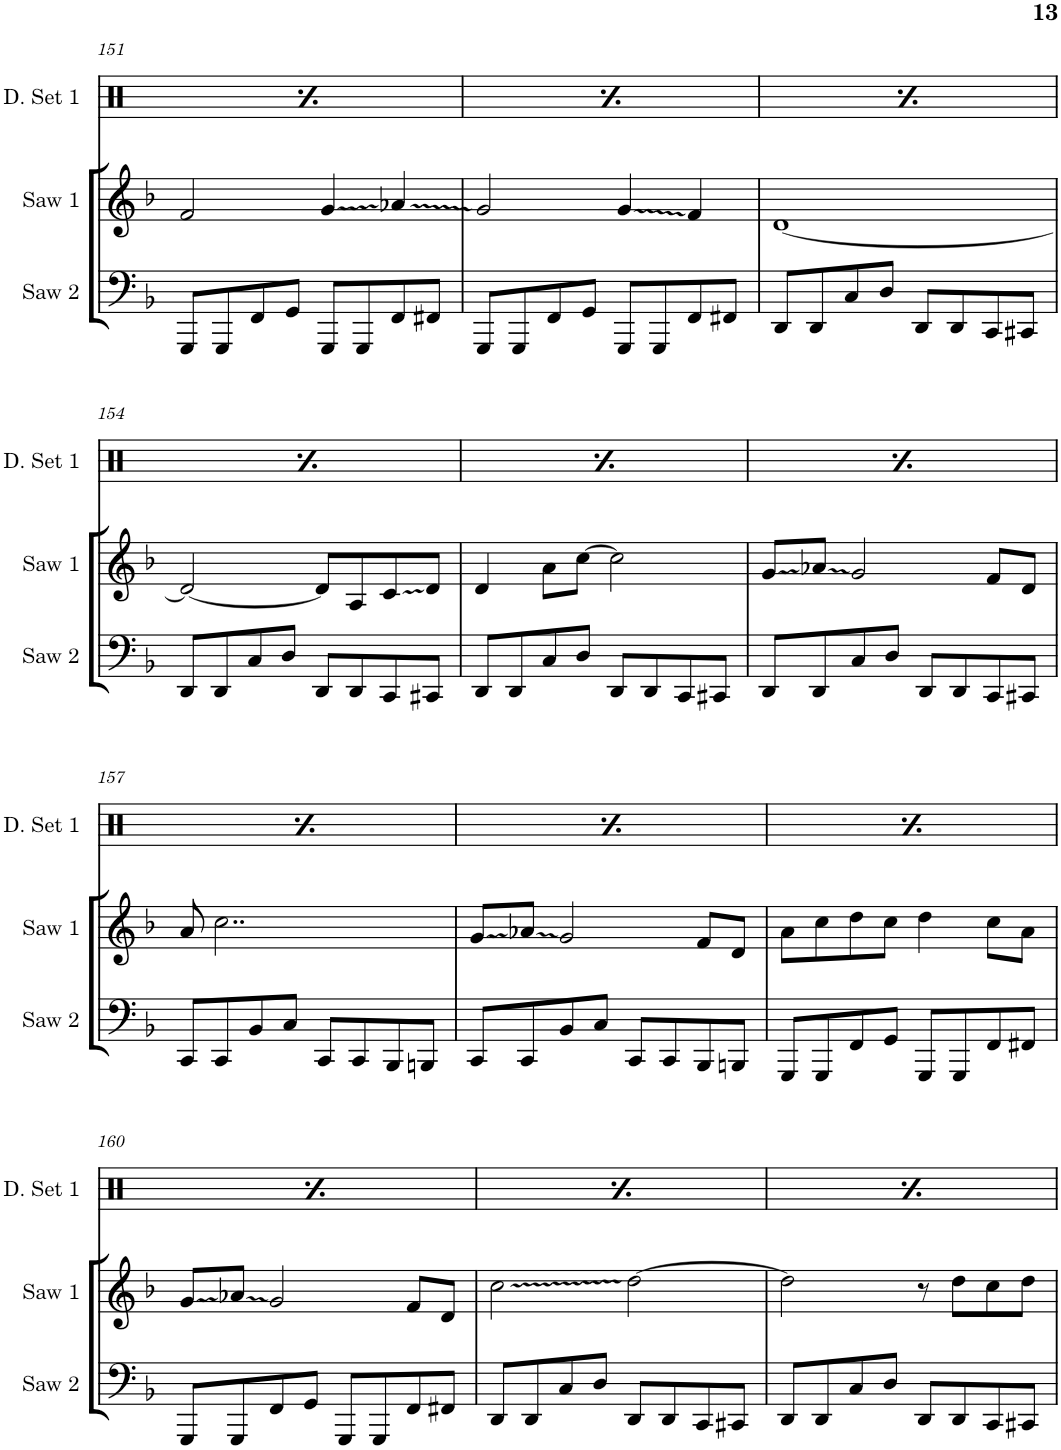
**kern	**kern	**kern
*part3	*part2	*part1
*staff3	*staff2	*staff1
*I"Saw Synthesizer 2	*I"Saw Synthesizer 1	*I"Drumset 1
*I'Saw 2	*I'Saw 1	*I'D. Set 1
!!LO:PB:g=z
*clefF4	*clefG2	*clefX
*k[b-]	*k[b-]	*k[]
*M4/4	*M4/4	*M4/4
*met(c)	*met(c)	*met(c)
=151	=151	=151
8GGG/L	2f/	8Rcc\L
8GGG/	.	16Rcc\L
.	.	16Rcc\JJ
8FF/	.	4Rcc/
8GG/J	.	.
8GGG/L	4g/	8Rcc\L
8GGG/	.	16Rcc\L
.	.	16Rcc\JJ
8FF/	4a-X/	4Rcc/
8FF#X/J	.	.
=152	=152	=152
8GGG/L	2g/	8Rcc\L
8GGG/	.	16Rcc\L
.	.	16Rcc\JJ
8FF/	.	4Rcc/
8GG/J	.	.
8GGG/L	4g/	8Rcc\L
8GGG/	.	16Rcc\L
.	.	16Rcc\JJ
8FF/	4f/	4Rcc/
8FF#X/J	.	.
=153	=153	=153
8DD/L	[1d	8Rcc\L
8DD/	.	16Rcc\L
.	.	16Rcc\JJ
8C/	.	4Rcc/
8D/J	.	.
8DD/L	.	8Rcc\L
8DD/	.	16Rcc\L
.	.	16Rcc\JJ
8CC/	.	4Rcc/
8CC#X/J	.	.
!!LO:LB:g=z
=154	=154	=154
8DD/L	2d/_	8Rcc\L
8DD/	.	16Rcc\L
.	.	16Rcc\JJ
8C/	.	4Rcc/
8D/J	.	.
8DD/L	8d/L]	8Rcc\L
8DD/	8A/	16Rcc\L
.	.	16Rcc\JJ
8CC/	8c/	4Rcc/
8CC#X/J	8d/J	.
=155	=155	=155
8DD/L	4d/	8Rcc\L
8DD/	.	16Rcc\L
.	.	16Rcc\JJ
8C/	8a\L	4Rcc/
8D/J	[8cc\J	.
8DD/L	2cc\]	8Rcc\L
8DD/	.	16Rcc\L
.	.	16Rcc\JJ
8CC/	.	4Rcc/
8CC#X/J	.	.
=156	=156	=156
8DD/L	8g/L	8Rcc\L
8DD/	8a-X/J	16Rcc\L
.	.	16Rcc\JJ
8C/	2g/	4Rcc/
8D/J	.	.
8DD/L	.	8Rcc\L
8DD/	.	16Rcc\L
.	.	16Rcc\JJ
8CC/	8f/L	4Rcc/
8CC#X/J	8d/J	.
!!LO:LB:g=z
=157	=157	=157
8CC/L	8a/	8Rcc\L
8CC/	2..cc\	16Rcc\L
.	.	16Rcc\JJ
8BB-/	.	4Rcc/
8C/J	.	.
8CC/L	.	8Rcc\L
8CC/	.	16Rcc\L
.	.	16Rcc\JJ
8BBB-/	.	4Rcc/
8BBBn/J	.	.
=158	=158	=158
8CC/L	8g/L	8Rcc\L
8CC/	8a-X/J	16Rcc\L
.	.	16Rcc\JJ
8BB-/	2g/	4Rcc/
8C/J	.	.
8CC/L	.	8Rcc\L
8CC/	.	16Rcc\L
.	.	16Rcc\JJ
8BBB-/	8f/L	4Rcc/
8BBBn/J	8d/J	.
=159	=159	=159
8GGG/L	8a\L	8Rcc\L
8GGG/	8cc\	16Rcc\L
.	.	16Rcc\JJ
8FF/	8dd\	4Rcc/
8GG/J	8cc\J	.
8GGG/L	4dd\	8Rcc\L
8GGG/	.	16Rcc\L
.	.	16Rcc\JJ
8FF/	8cc\L	4Rcc/
8FF#X/J	8a\J	.
!!LO:LB:g=z
=160	=160	=160
8GGG/L	8g/L	8Rcc\L
8GGG/	8a-X/J	16Rcc\L
.	.	16Rcc\JJ
8FF/	2g/	4Rcc/
8GG/J	.	.
8GGG/L	.	8Rcc\L
8GGG/	.	16Rcc\L
.	.	16Rcc\JJ
8FF/	8f/L	4Rcc/
8FF#X/J	8d/J	.
=161	=161	=161
8DD/L	2cc\	8Rcc\L
8DD/	.	16Rcc\L
.	.	16Rcc\JJ
8C/	.	4Rcc/
8D/J	.	.
8DD/L	[2dd\	8Rcc\L
8DD/	.	16Rcc\L
.	.	16Rcc\JJ
8CC/	.	4Rcc/
8CC#X/J	.	.
=162	=162	=162
8DD/L	2dd\]	8Rcc\L
8DD/	.	16Rcc\L
.	.	16Rcc\JJ
8C/	.	4Rcc/
8D/J	.	.
8DD/L	8r	8Rcc\L
8DD/	8dd\L	16Rcc\L
.	.	16Rcc\JJ
8CC/	8cc\	4Rcc/
8CC#X/J	8dd\J	.
=	=	=
*-	*-	*-
